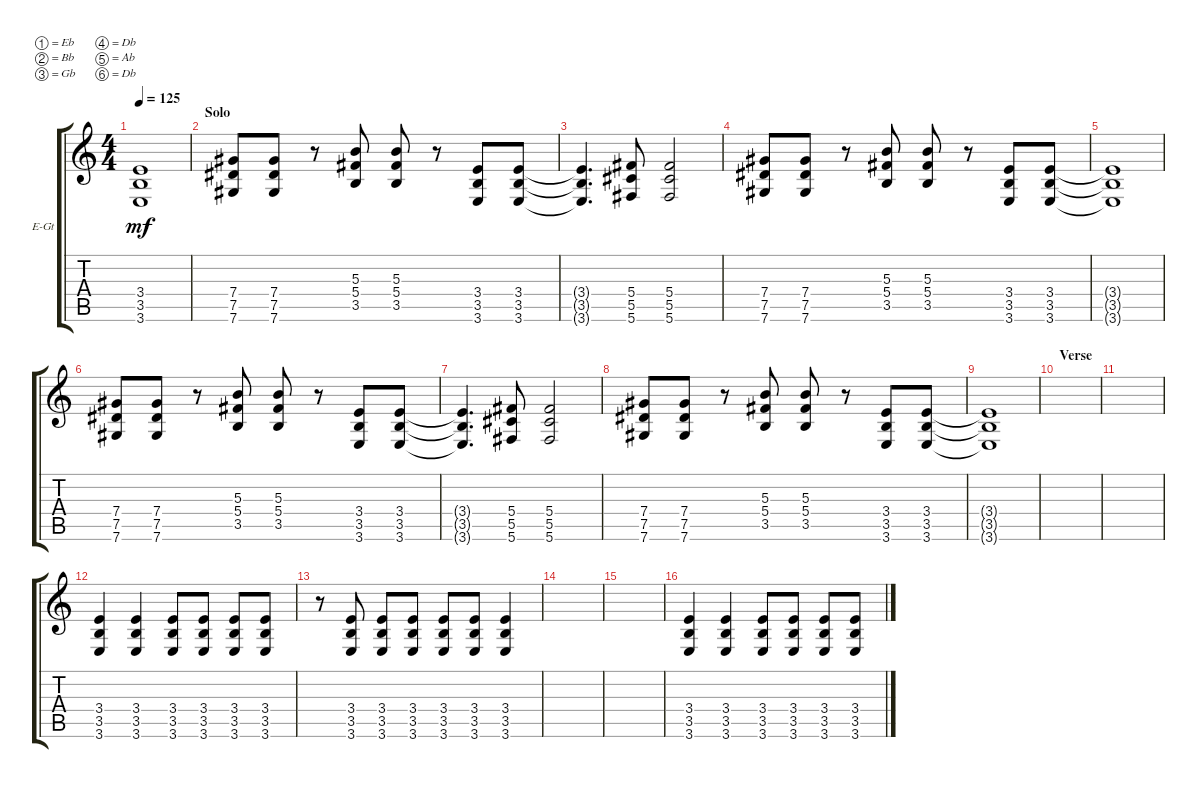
\defaultSystemsLayout 4
\bracketExtendMode groupsimilarinstruments
\firstSystemTrackNameOrientation horizontal
\otherSystemsTrackNameOrientation horizontal
\track ("Guitar 1 (Drive)" "E-Gt") {instrument overdrivenguitar}
\staff {score tabs}
\tuning (Eb4 Bb3 Gb3 Db3 Ab2 Db2)
\ts (4 4)
\tempo 125
\clef g2
\ks c
(3.6{t} 3.5{t} 3.4{t}).1{dy mf} |
\section ("" "Solo")
(7.6 7.5 7.4).8 (7.6 7.5 7.4).8 r.8 (3.5 5.4 5.3).8 (5.3 5.4 3.5).8 r.8 (3.6 3.5 3.4).8 (3.6 3.5 3.4).8 |
(3.6{t} 3.5{t} 3.4{t}).4{d} (5.6 5.5 5.4).8 (5.6 5.5 5.4).2 |
(7.6 7.5 7.4).8 (7.6 7.5 7.4).8 r.8 (3.5 5.4 5.3).8 (5.3 5.4 3.5).8 r.8 (3.6 3.5 3.4).8 (3.6 3.5 3.4).8 |
(3.6{t} 3.5{t} 3.4{t}).1 |
(7.6 7.5 7.4).8 (7.6 7.5 7.4).8 r.8 (3.5 5.4 5.3).8 (5.3 5.4 3.5).8 r.8 (3.6 3.5 3.4).8 (3.6 3.5 3.4).8 |
(3.6{t} 3.5{t} 3.4{t}).4{d} (5.6 5.5 5.4).8 (5.6 5.5 5.4).2 |
(7.6 7.5 7.4).8 (7.6 7.5 7.4).8 r.8 (3.5 5.4 5.3).8 (5.3 5.4 3.5).8 r.8 (3.6 3.5 3.4).8 (3.6 3.5 3.4).8 |
(3.6{t} 3.5{t} 3.4{t}).1 |
\section ("" "Verse")
|
|
(3.6 3.5 3.4).4 (3.6 3.4 3.5).4 (3.6 3.5 3.4).8 (3.6 3.4 3.5).8 (3.6 3.5 3.4).8 (3.6 3.4 3.5).8 |
r.8 (3.6 3.5 3.4).8 (3.6 3.5 3.4).8 (3.6 3.5 3.4).8 (3.6 3.5 3.4).8 (3.6 3.5 3.4).8 (3.6 3.5 3.4).4 |
|
|
(3.6 3.5 3.4).4 (3.6 3.4 3.5).4 (3.6 3.5 3.4).8 (3.6 3.4 3.5).8 (3.6 3.5 3.4).8 (3.6 3.4 3.5).8
